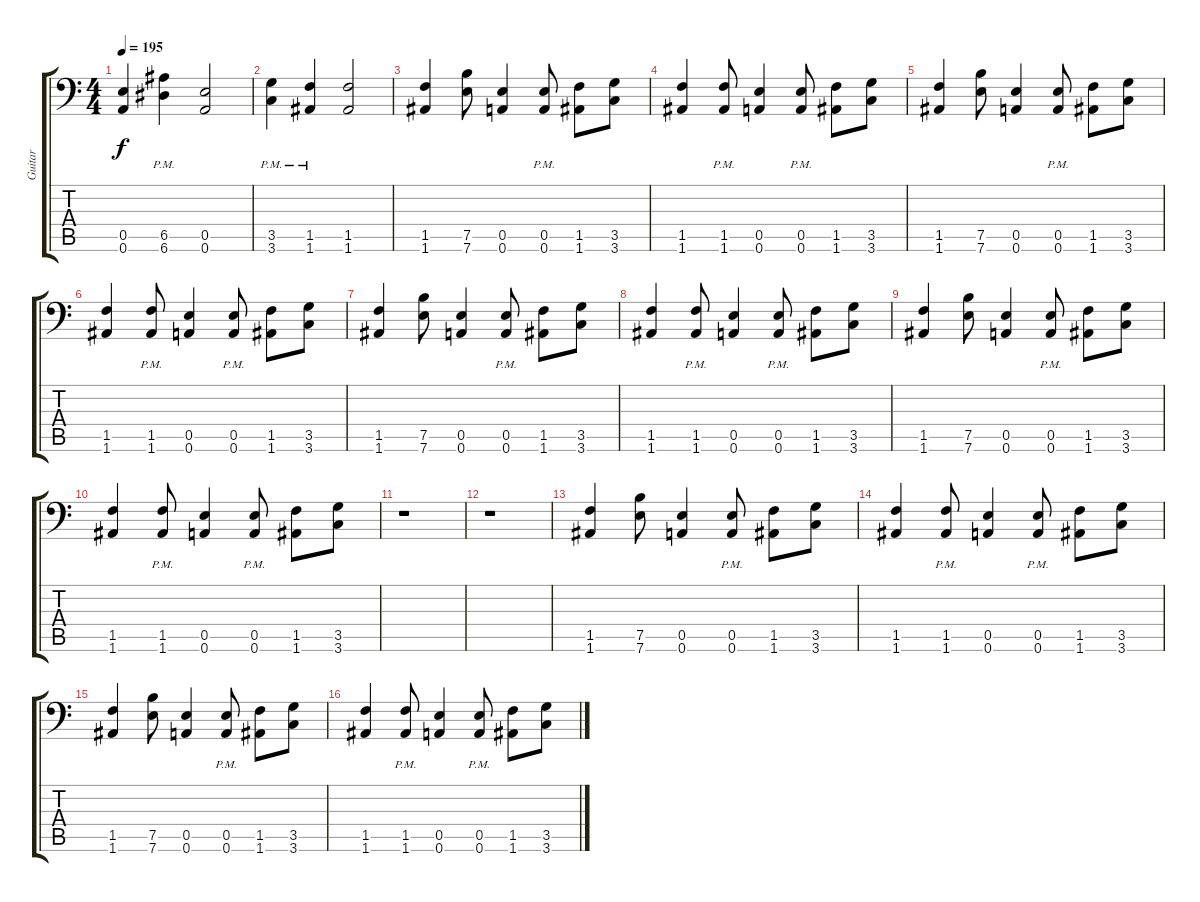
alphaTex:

\track ("Guitar" "Guitar") {instrument distortionguitar}
\staff {score tabs}
\tuning (B3 Gb3 D3 A2 E2 A1) {hide}
\ts (4 4)
\tempo 195
\clef f4
\ks c
(0.5 0.6).4{dy f} (6.5{pm} 6.6{pm}).4 (0.5 0.6).2 |
(3.5{pm} 3.6{pm}).4 (1.5{pm} 1.6{pm}).4 (1.5 1.6).2 |
(1.5 1.6).4 (7.5 7.6).8 (0.5 0.6).4 (0.5{pm} 0.6{pm}).8 (1.5 1.6).8 (3.5 3.6).8 |
(1.5 1.6).4 (1.5{pm} 1.6{pm}).8 (0.5 0.6).4 (0.5{pm} 0.6{pm}).8 (1.5 1.6).8 (3.5 3.6).8 |
(1.5 1.6).4 (7.5 7.6).8 (0.5 0.6).4 (0.5{pm} 0.6{pm}).8 (1.5 1.6).8 (3.5 3.6).8 |
(1.5 1.6).4 (1.5{pm} 1.6{pm}).8 (0.5 0.6).4 (0.5{pm} 0.6{pm}).8 (1.5 1.6).8 (3.5 3.6).8 |
(1.5 1.6).4 (7.5 7.6).8 (0.5 0.6).4 (0.5{pm} 0.6{pm}).8 (1.5 1.6).8 (3.5 3.6).8 |
(1.5 1.6).4 (1.5{pm} 1.6{pm}).8 (0.5 0.6).4 (0.5{pm} 0.6{pm}).8 (1.5 1.6).8 (3.5 3.6).8 |
(1.5 1.6).4 (7.5 7.6).8 (0.5 0.6).4 (0.5{pm} 0.6{pm}).8 (1.5 1.6).8 (3.5 3.6).8 |
(1.5 1.6).4 (1.5{pm} 1.6{pm}).8 (0.5 0.6).4 (0.5{pm} 0.6{pm}).8 (1.5 1.6).8 (3.5 3.6).8 |
r.1 |
r.1 |
(1.5 1.6).4 (7.5 7.6).8 (0.5 0.6).4 (0.5{pm} 0.6{pm}).8 (1.5 1.6).8 (3.5 3.6).8 |
(1.5 1.6).4 (1.5{pm} 1.6{pm}).8 (0.5 0.6).4 (0.5{pm} 0.6{pm}).8 (1.5 1.6).8 (3.5 3.6).8 |
(1.5 1.6).4 (7.5 7.6).8 (0.5 0.6).4 (0.5{pm} 0.6{pm}).8 (1.5 1.6).8 (3.5 3.6).8 |
(1.5 1.6).4 (1.5{pm} 1.6{pm}).8 (0.5 0.6).4 (0.5{pm} 0.6{pm}).8 (1.5 1.6).8 (3.5 3.6).8
